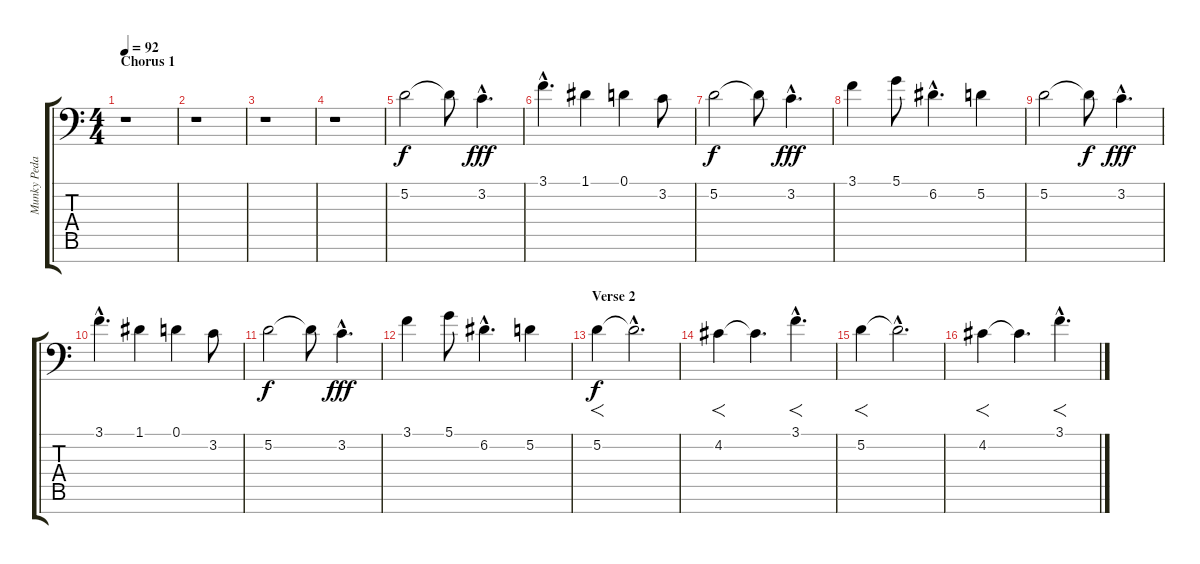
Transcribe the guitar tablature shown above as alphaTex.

\track ("Munky Pedals effects" "Munky Peda") {instrument pad6metallic}
\staff {score tabs}
\tuning (D4 A3 F3 C3 G2 D2 A1) {hide}
\ts (4 4)
\section ("" "Chorus 1")
\tempo 92
\clef f4
\ks c
r.1{dy f} |
r.1 |
r.1 |
r.1 |
5.2.2{volume 12 balance 8} 5.2{t}.8 3.2{hac}.4{d dy fff} |
3.1{hac}.4{d} 1.1.4 0.1.4 3.2.8 |
5.2.2{dy f} 5.2{t}.8 3.2{hac}.4{d dy fff} |
3.1.4 5.1.8 6.2{hac}.4{d} 5.2.4 |
5.2.2 5.2{t}.8{dy f} 3.2{hac}.4{d dy fff} |
3.1{hac}.4{d} 1.1.4 0.1.4 3.2.8 |
5.2.2{dy f} 5.2{t}.8 3.2{hac}.4{d dy fff} |
3.1.4 5.1.8 6.2{hac}.4{d} 5.2.4 |
\section ("" "Verse 2")
5.2.4{f dy f volume 16 balance 13} 5.2{hac t}.2{d} |
4.2.4{f} 4.2{t}.4{d} 3.1{hac}.4{f d} |
5.2.4{f} 5.2{hac t}.2{d} |
4.2.4{f} 4.2{t}.4{d} 3.1{hac}.4{f d}
